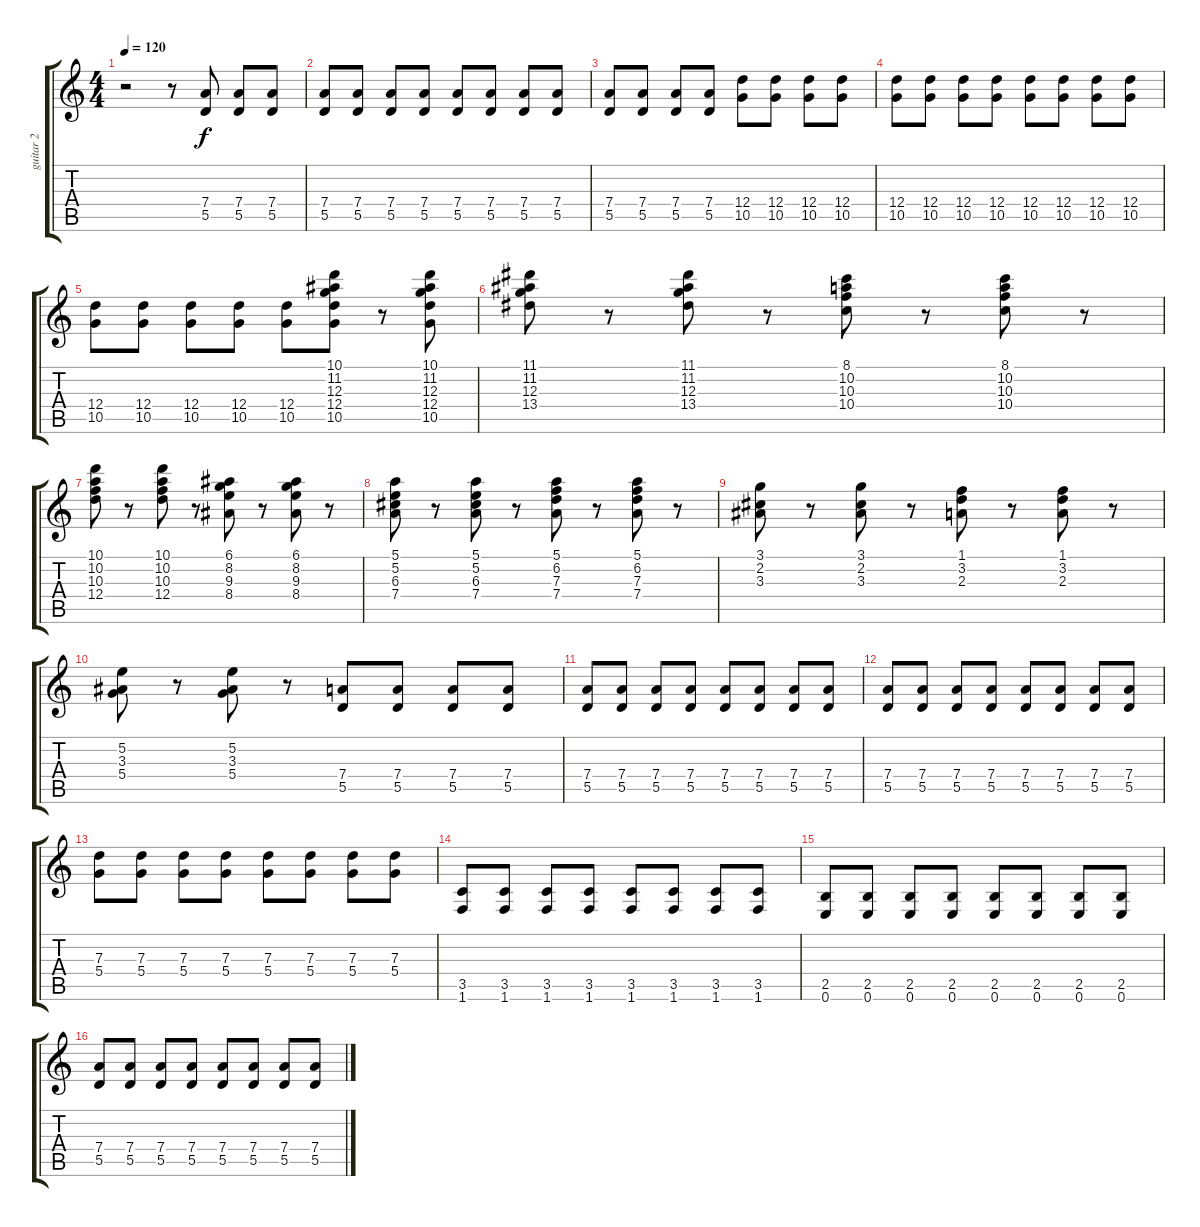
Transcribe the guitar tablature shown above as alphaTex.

\track ("guitar 2" "guitar 2") {instrument overdrivenguitar}
\staff {score tabs}
\tuning (E4 B3 G3 D3 A2 E2) {hide}
\ts (4 4)
\tempo 120
\clef g2
\ks c
r.2{dy f instrument overdrivenguitar} r.8 (7.4 5.5).8 (7.4 5.5).8 (7.4 5.5).8 |
(7.4 5.5).8 (7.4 5.5).8 (7.4 5.5).8 (7.4 5.5).8 (7.4 5.5).8 (7.4 5.5).8 (7.4 5.5).8 (7.4 5.5).8 |
(7.4 5.5).8 (7.4 5.5).8 (7.4 5.5).8 (7.4 5.5).8 (12.4 10.5).8 (12.4 10.5).8 (12.4 10.5).8 (12.4 10.5).8 |
(12.4 10.5).8 (12.4 10.5).8 (12.4 10.5).8 (12.4 10.5).8 (12.4 10.5).8 (12.4 10.5).8 (12.4 10.5).8 (12.4 10.5).8 |
(12.4 10.5).8 (12.4 10.5).8 (12.4 10.5).8 (12.4 10.5).8 (12.4 10.5).8 (10.1 11.2 12.3 12.4 10.5).8 r.8 (10.1 11.2 12.3 12.4 10.5).8 |
(11.1 11.2 12.3 13.4).8 r.8 (11.1 11.2 12.3 13.4).8 r.8 (8.1 10.2 10.3 10.4).8 r.8 (8.1 10.2 10.3 10.4).8 r.8 |
(10.1 10.2 10.3 12.4).8 r.8 (10.1 10.2 10.3 12.4).8 r.8 (6.1 8.2 9.3 8.4).8 r.8 (6.1 8.2 9.3 8.4).8 r.8 |
(5.1 5.2 6.3 7.4).8 r.8 (5.1 5.2 6.3 7.4).8 r.8 (5.1 6.2 7.3 7.4).8 r.8 (5.1 6.2 7.3 7.4).8 r.8 |
(3.1 2.2 3.3).8 r.8 (3.1 2.2 3.3).8 r.8 (1.1 3.2 2.3).8 r.8 (1.1 3.2 2.3).8 r.8 |
(5.2 3.3 5.4).8 r.8 (5.2 3.3 5.4).8 r.8 (7.4 5.5).8 (7.4 5.5).8 (7.4 5.5).8 (7.4 5.5).8 |
(7.4 5.5).8 (7.4 5.5).8 (7.4 5.5).8 (7.4 5.5).8 (7.4 5.5).8 (7.4 5.5).8 (7.4 5.5).8 (7.4 5.5).8 |
(7.4 5.5).8 (7.4 5.5).8 (7.4 5.5).8 (7.4 5.5).8 (7.4 5.5).8 (7.4 5.5).8 (7.4 5.5).8 (7.4 5.5).8 |
(7.3 5.4).8 (7.3 5.4).8 (7.3 5.4).8 (7.3 5.4).8 (7.3 5.4).8 (7.3 5.4).8 (7.3 5.4).8 (7.3 5.4).8 |
(3.5 1.6).8 (3.5 1.6).8 (3.5 1.6).8 (3.5 1.6).8 (3.5 1.6).8 (3.5 1.6).8 (3.5 1.6).8 (3.5 1.6).8 |
(2.5 0.6).8 (2.5 0.6).8 (2.5 0.6).8 (2.5 0.6).8 (2.5 0.6).8 (2.5 0.6).8 (2.5 0.6).8 (2.5 0.6).8 |
(7.4 5.5).8 (7.4 5.5).8 (7.4 5.5).8 (7.4 5.5).8 (7.4 5.5).8 (7.4 5.5).8 (7.4 5.5).8 (7.4 5.5).8
